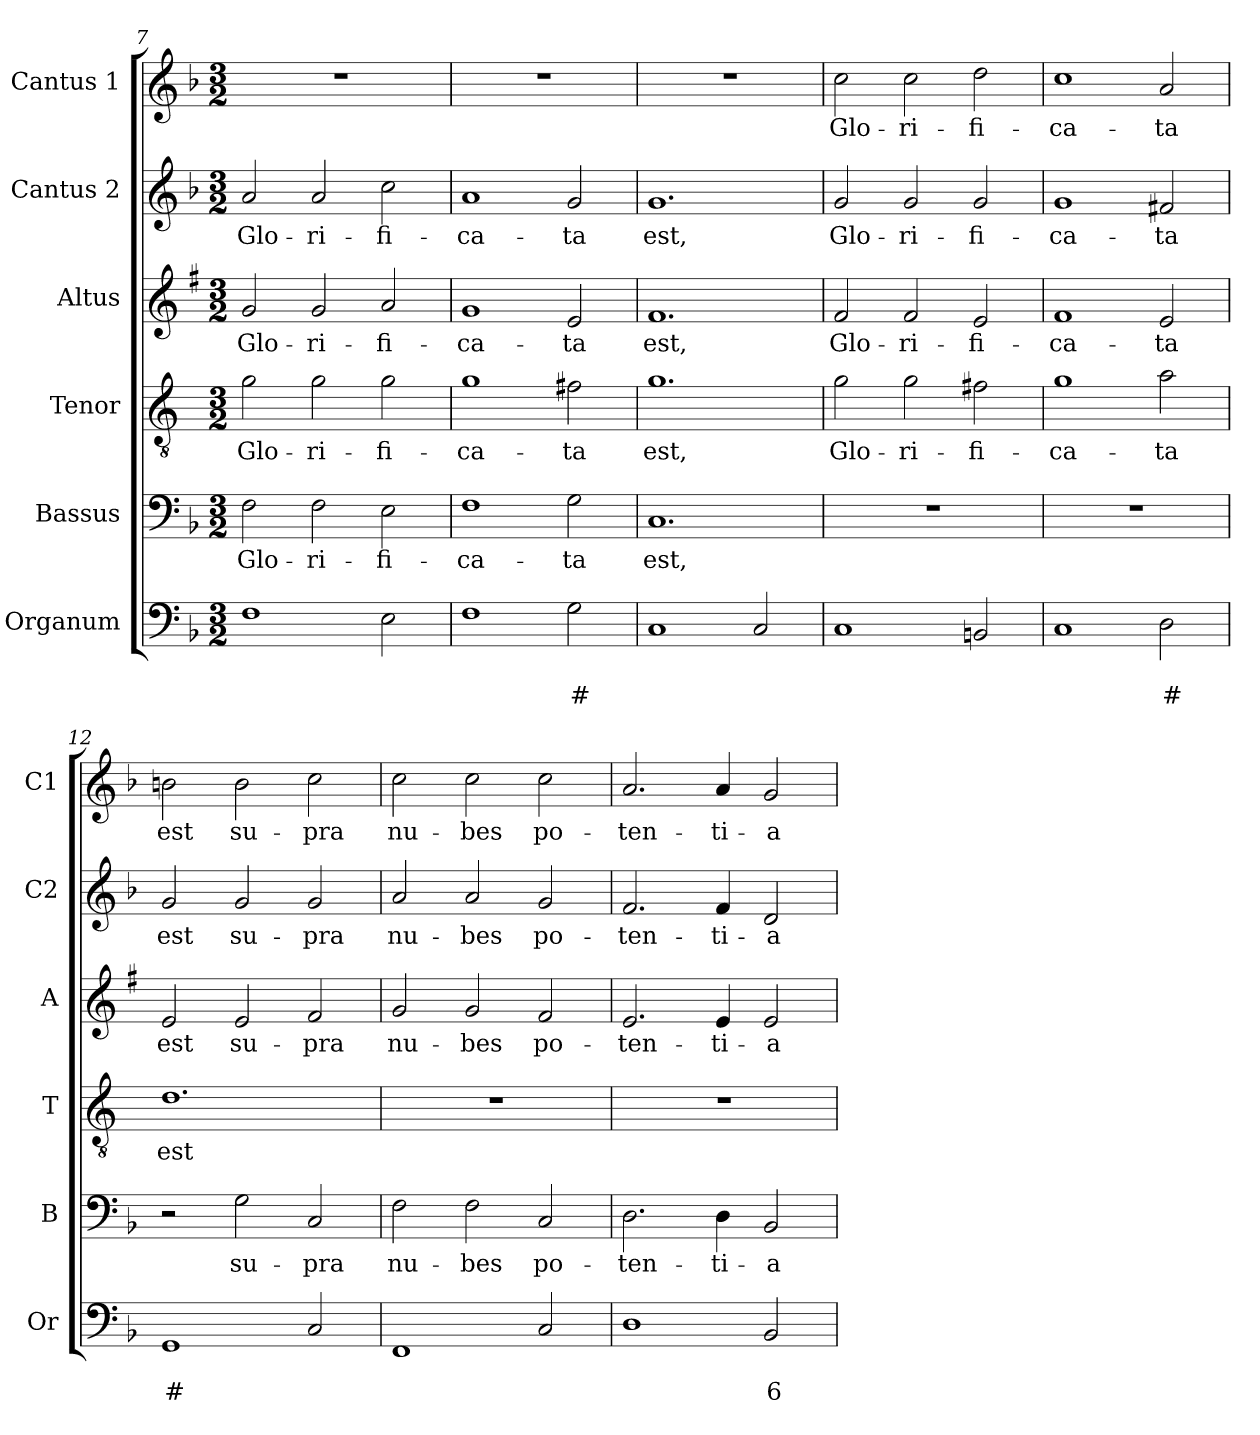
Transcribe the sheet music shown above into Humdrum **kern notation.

**kern	**text	**text	**kern	**text	**kern	**text	**kern	**text	**kern	**text	**kern	**text
*part6	*part6	*part6	*part5	*part5	*part4	*part4	*part3	*part3	*part2	*part2	*part1	*part1
*staff6	*staff6	*staff6	*staff5	*staff5	*staff4	*staff4	*staff3	*staff3	*staff2	*staff2	*staff1	*staff1
*I"Organum	*	*	*I"Bassus	*	*I"Tenor	*	*I"Altus	*	*I"Cantus 2	*	*I"Cantus 1	*
*I'Or	*	*	*I'B	*	*I'T	*	*I'A	*	*I'C2	*	*I'C1	*
*clefF4	*	*	*clefF4	*	*clefGv2	*	*clefG2	*	*clefG2	*	*clefG2	*
*	*	*	*	*	*ITrd4c7	*	*ITrd1c2	*	*	*	*	*
*k[b-]	*	*	*k[b-]	*	*k[b-]	*	*k[b-]	*	*k[b-]	*	*k[b-]	*
*F:	*	*	*F:	*	*F:	*	*F:	*	*F:	*	*F:	*
*M3/2	*	*	*M3/2	*	*M3/2	*	*M3/2	*	*M3/2	*	*M3/2	*
=7	=7	=7	=7	=7	=7	=7	=7	=7	=7	=7	=7	=7
!	!	!	!	!LO:LY:b	!	!LO:LY:b	!	!LO:LY:b	!	!LO:LY:b	!	!
1F	.	.	2F\	Glo-	2c\	Glo-	2f/	Glo-	2a/	Glo-	1.r	.
!	!	!	!	!LO:LY:b	!	!LO:LY:b	!	!LO:LY:b	!	!LO:LY:b	!	!
.	.	.	2F\	-ri-	2c\	-ri-	2f/	-ri-	2a/	-ri-	.	.
!	!	!	!	!LO:LY:b	!	!LO:LY:b	!	!LO:LY:b	!	!LO:LY:b	!	!
2E\	.	.	2E\	-fi-	2c\	-fi-	2g/	-fi-	2cc\	-fi-	.	.
=8	=8	=8	=8	=8	=8	=8	=8	=8	=8	=8	=8	=8
!	!	!	!	!LO:LY:b	!	!LO:LY:b	!	!LO:LY:b	!	!LO:LY:b	!	!
1F	.	.	1F	-ca-	1c	-ca-	1f	-ca-	1a	-ca-	1.r	.
!	!	!LO:LY:b	!	!LO:LY:b	!	!LO:LY:b	!	!LO:LY:b	!	!LO:LY:b	!	!
2G\	.	#	2G\	-ta	2Bn\	-ta	2d/	-ta	2g/	-ta	.	.
=9	=9	=9	=9	=9	=9	=9	=9	=9	=9	=9	=9	=9
!	!	!	!	!LO:LY:b	!	!LO:LY:b	!	!LO:LY:b	!	!LO:LY:b	!	!
1C	.	.	1.C	est,	1.c	est,	1.e	est,	1.g	est,	1.r	.
2C/	.	.	.	.	.	.	.	.	.	.	.	.
=10	=10	=10	=10	=10	=10	=10	=10	=10	=10	=10	=10	=10
!	!	!	!	!	!	!LO:LY:b	!	!LO:LY:b	!	!LO:LY:b	!	!LO:LY:b
1C	.	.	1.r	.	2c\	Glo-	2e/	Glo-	2g/	Glo-	2cc\	Glo-
!	!	!	!	!	!	!LO:LY:b	!	!LO:LY:b	!	!LO:LY:b	!	!LO:LY:b
.	.	.	.	.	2c\	-ri-	2e/	-ri-	2g/	-ri-	2cc\	-ri-
!	!	!	!	!	!	!LO:LY:b	!	!LO:LY:b	!	!LO:LY:b	!	!LO:LY:b
2BBn/	.	.	.	.	2Bn\	-fi-	2d/	-fi-	2g/	-fi-	2dd\	-fi-
=11	=11	=11	=11	=11	=11	=11	=11	=11	=11	=11	=11	=11
!	!	!	!	!	!	!LO:LY:b	!	!LO:LY:b	!	!LO:LY:b	!	!LO:LY:b
1C	.	.	1.r	.	1c	-ca-	1e	-ca-	1g	-ca-	1cc	-ca-
!	!	!LO:LY:b	!	!	!	!LO:LY:b	!	!LO:LY:b	!	!LO:LY:b	!	!LO:LY:b
2D\	.	#	.	.	2d\	-ta	2d/	-ta	2f#X/	-ta	2a/	-ta
!!LO:PB:g=z
=12	=12	=12	=12	=12	=12	=12	=12	=12	=12	=12	=12	=12
!	!	!LO:LY:b	!	!	!	!LO:LY:b	!	!LO:LY:b	!	!LO:LY:b	!	!LO:LY:b
1GG	.	#	2r	.	1.G	est	2d/	est	2g/	est	2bn\	est
!	!	!	!	!LO:LY:b	!	!	!	!LO:LY:b	!	!LO:LY:b	!	!LO:LY:b
.	.	.	2G\	su-	.	.	2d/	su-	2g/	su-	2b\	su-
!	!	!	!	!LO:LY:b	!	!	!	!LO:LY:b	!	!LO:LY:b	!	!LO:LY:b
2C/	.	.	2C/	-pra	.	.	2e/	-pra	2g/	-pra	2cc\	-pra
=13	=13	=13	=13	=13	=13	=13	=13	=13	=13	=13	=13	=13
!	!	!	!	!LO:LY:b	!	!	!	!LO:LY:b	!	!LO:LY:b	!	!LO:LY:b
1FF	.	.	2F\	nu-	1.r	.	2f/	nu-	2a/	nu-	2cc\	nu-
!	!	!	!	!LO:LY:b	!	!	!	!LO:LY:b	!	!LO:LY:b	!	!LO:LY:b
.	.	.	2F\	-bes	.	.	2f/	-bes	2a/	-bes	2cc\	-bes
!	!	!	!	!LO:LY:b	!	!	!	!LO:LY:b	!	!LO:LY:b	!	!LO:LY:b
2C/	.	.	2C/	po-	.	.	2e/	po-	2g/	po-	2cc\	po-
=14	=14	=14	=14	=14	=14	=14	=14	=14	=14	=14	=14	=14
!	!	!	!	!LO:LY:b	!	!	!	!LO:LY:b	!	!LO:LY:b	!	!LO:LY:b
1D	.	.	2.D\	-ten-	1.r	.	2.d/	-ten-	2.f/	-ten-	2.a/	-ten-
!	!	!	!	!LO:LY:b	!	!	!	!LO:LY:b	!	!LO:LY:b	!	!LO:LY:b
.	.	.	4D\	-ti-	.	.	4d/	-ti-	4f/	-ti-	4a/	-ti-
!	!	!LO:LY:b	!	!LO:LY:b	!	!	!	!LO:LY:b	!	!LO:LY:b	!	!LO:LY:b
2BB-/	.	6	2BB-/	-a	.	.	2d/	-a	2d/	-a	2g/	-a
=	=	=	=	=	=	=	=	=	=	=	=	=
*-	*-	*-	*-	*-	*-	*-	*-	*-	*-	*-	*-	*-
